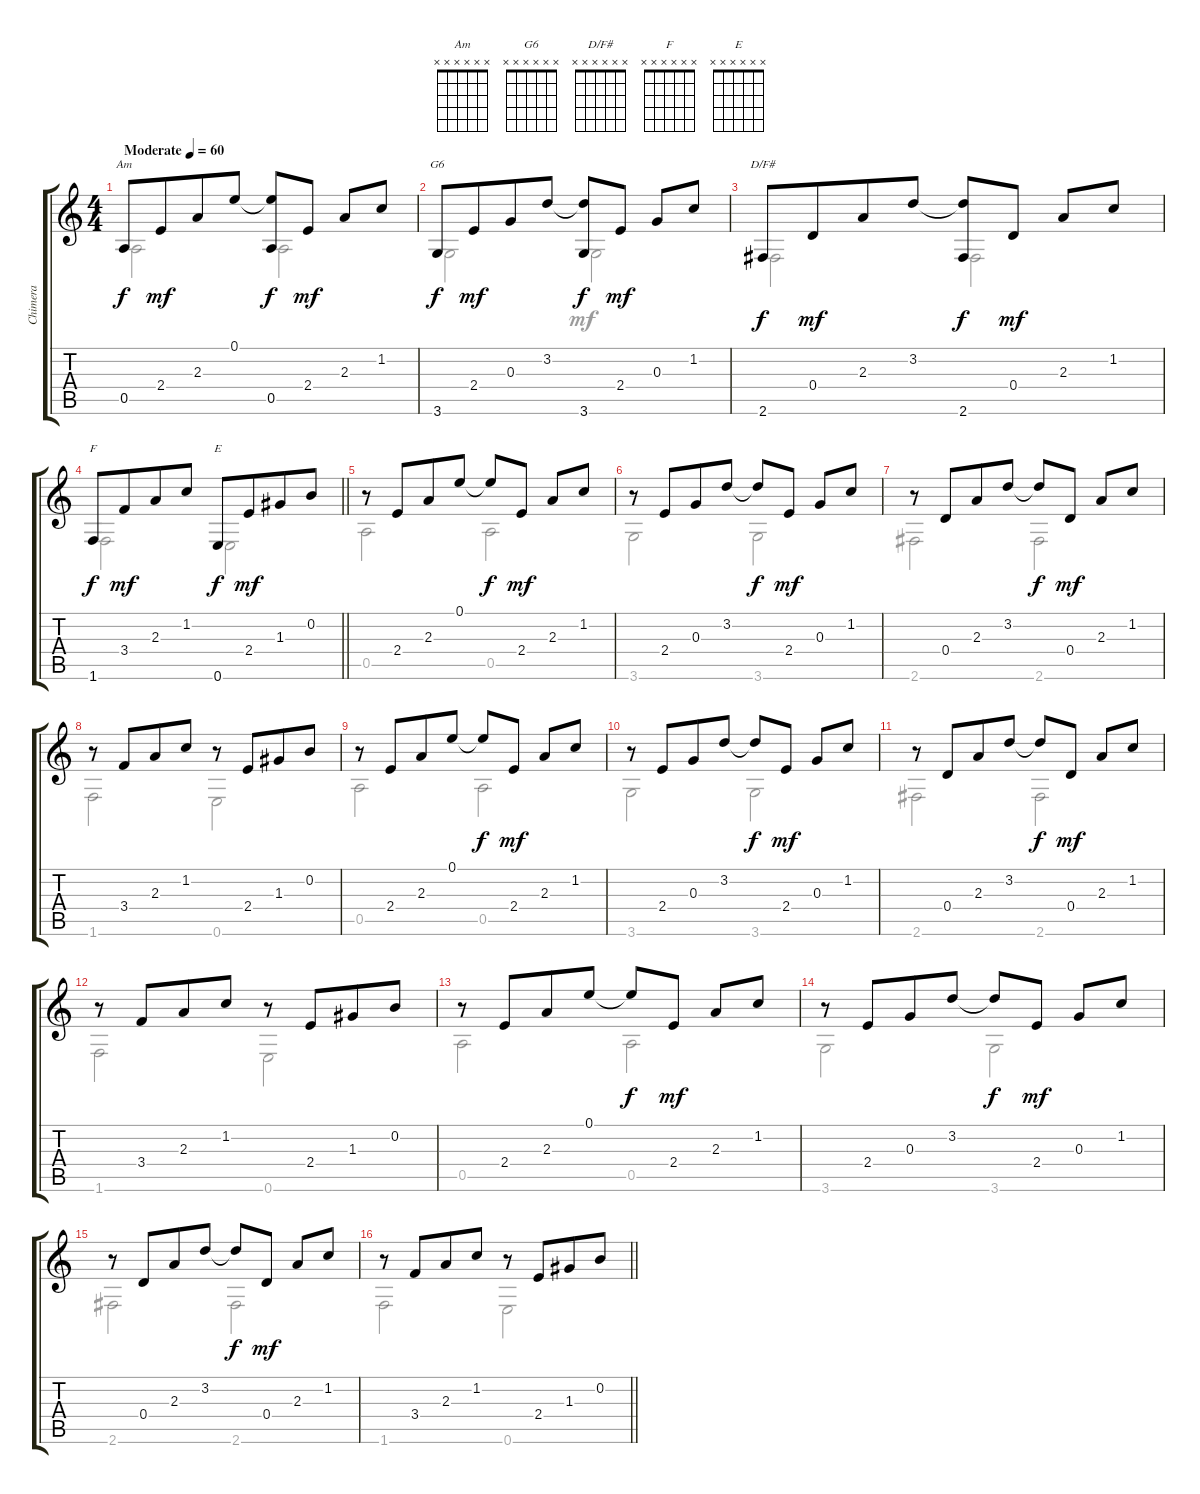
\track ("Chimera" "Chimera") {instrument electricguitarjazz}
\staff {score tabs}
\tuning (E4 B3 G3 D3 A2 E2) {hide}
\chord ("Am" x x x x x x)
\chord ("G6" x x x x x x)
\chord ("D/F#" x x x x x x)
\chord ("F" x x x x x x)
\chord ("E" x x x x x x)
\voice
\ts (4 4)
\tempo (60 "Moderate")
\clef g2
\ks c
0.5.8{ch "Am" dy f instrument electricguitarjazz} 2.4.8{dy mf beam merge} 2.3.8{beam merge} 0.1.8 (0.1{t} 0.5).8{dy f} 2.4.8{dy mf} 2.3.8 1.2.8 |
3.6.8{ch "G6" dy f} 2.4.8{dy mf beam merge} 0.3.8 3.2.8 (3.2{t} 3.6).8{dy f} 2.4.8{dy mf} 0.3.8 1.2.8 |
2.6.8{ch "D/F#" dy f} 0.4.8{dy mf beam merge} 2.3.8 3.2.8 (3.2{t} 2.6).8{dy f} 0.4.8{dy mf} 2.3.8 1.2.8 |
\barLineRight lightlight
1.6.8{ch "F" dy f} 3.4.8{dy mf beam merge} 2.3.8 1.2.8 0.6.8{ch "E" dy f} 2.4.8{dy mf beam merge} 1.3.8 0.2.8 |
r.8 2.4.8{beam merge} 2.3.8{beam merge} 0.1.8 0.1{t}.8{dy f} 2.4.8{dy mf} 2.3.8 1.2.8 |
r.8 2.4.8{beam merge} 0.3.8 3.2.8 3.2{t}.8{dy f} 2.4.8{dy mf} 0.3.8 1.2.8 |
r.8 0.4.8{beam merge} 2.3.8 3.2.8 3.2{t}.8{dy f} 0.4.8{dy mf} 2.3.8 1.2.8 |
r.8 3.4.8{beam merge} 2.3.8 1.2.8 r.8 2.4.8{beam merge} 1.3.8 0.2.8 |
r.8 2.4.8{beam merge} 2.3.8{beam merge} 0.1.8 0.1{t}.8{dy f} 2.4.8{dy mf} 2.3.8 1.2.8 |
r.8 2.4.8{beam merge} 0.3.8 3.2.8 3.2{t}.8{dy f} 2.4.8{dy mf} 0.3.8 1.2.8 |
r.8 0.4.8{beam merge} 2.3.8 3.2.8 3.2{t}.8{dy f} 0.4.8{dy mf} 2.3.8 1.2.8 |
r.8 3.4.8{beam merge} 2.3.8 1.2.8 r.8 2.4.8{beam merge} 1.3.8 0.2.8 |
r.8 2.4.8{beam merge} 2.3.8{beam merge} 0.1.8 0.1{t}.8{dy f} 2.4.8{dy mf} 2.3.8 1.2.8 |
r.8 2.4.8{beam merge} 0.3.8 3.2.8 3.2{t}.8{dy f} 2.4.8{dy mf} 0.3.8 1.2.8 |
r.8 0.4.8{beam merge} 2.3.8 3.2.8 3.2{t}.8{dy f} 0.4.8{dy mf} 2.3.8 1.2.8 |
\barLineRight lightlight
r.8 3.4.8{beam merge} 2.3.8 1.2.8 r.8 2.4.8{beam merge} 1.3.8 0.2.8
\voice
\clef g2
\ottava regular
\simile none
\ks c
0.5.2{dy f} 0.5.2 |
3.6.2 3.6.2{dy mf} |
2.6.2 2.6.2 |
\barLineRight lightlight
1.6.2 0.6.2 |
0.5.2 0.5.2 |
3.6.2 3.6.2 |
2.6.2 2.6.2 |
1.6.2 0.6.2 |
0.5.2 0.5.2 |
3.6.2 3.6.2 |
2.6.2 2.6.2 |
1.6.2 0.6.2 |
0.5.2 0.5.2 |
3.6.2 3.6.2 |
2.6.2 2.6.2 |
\barLineRight lightlight
1.6.2 0.6.2
